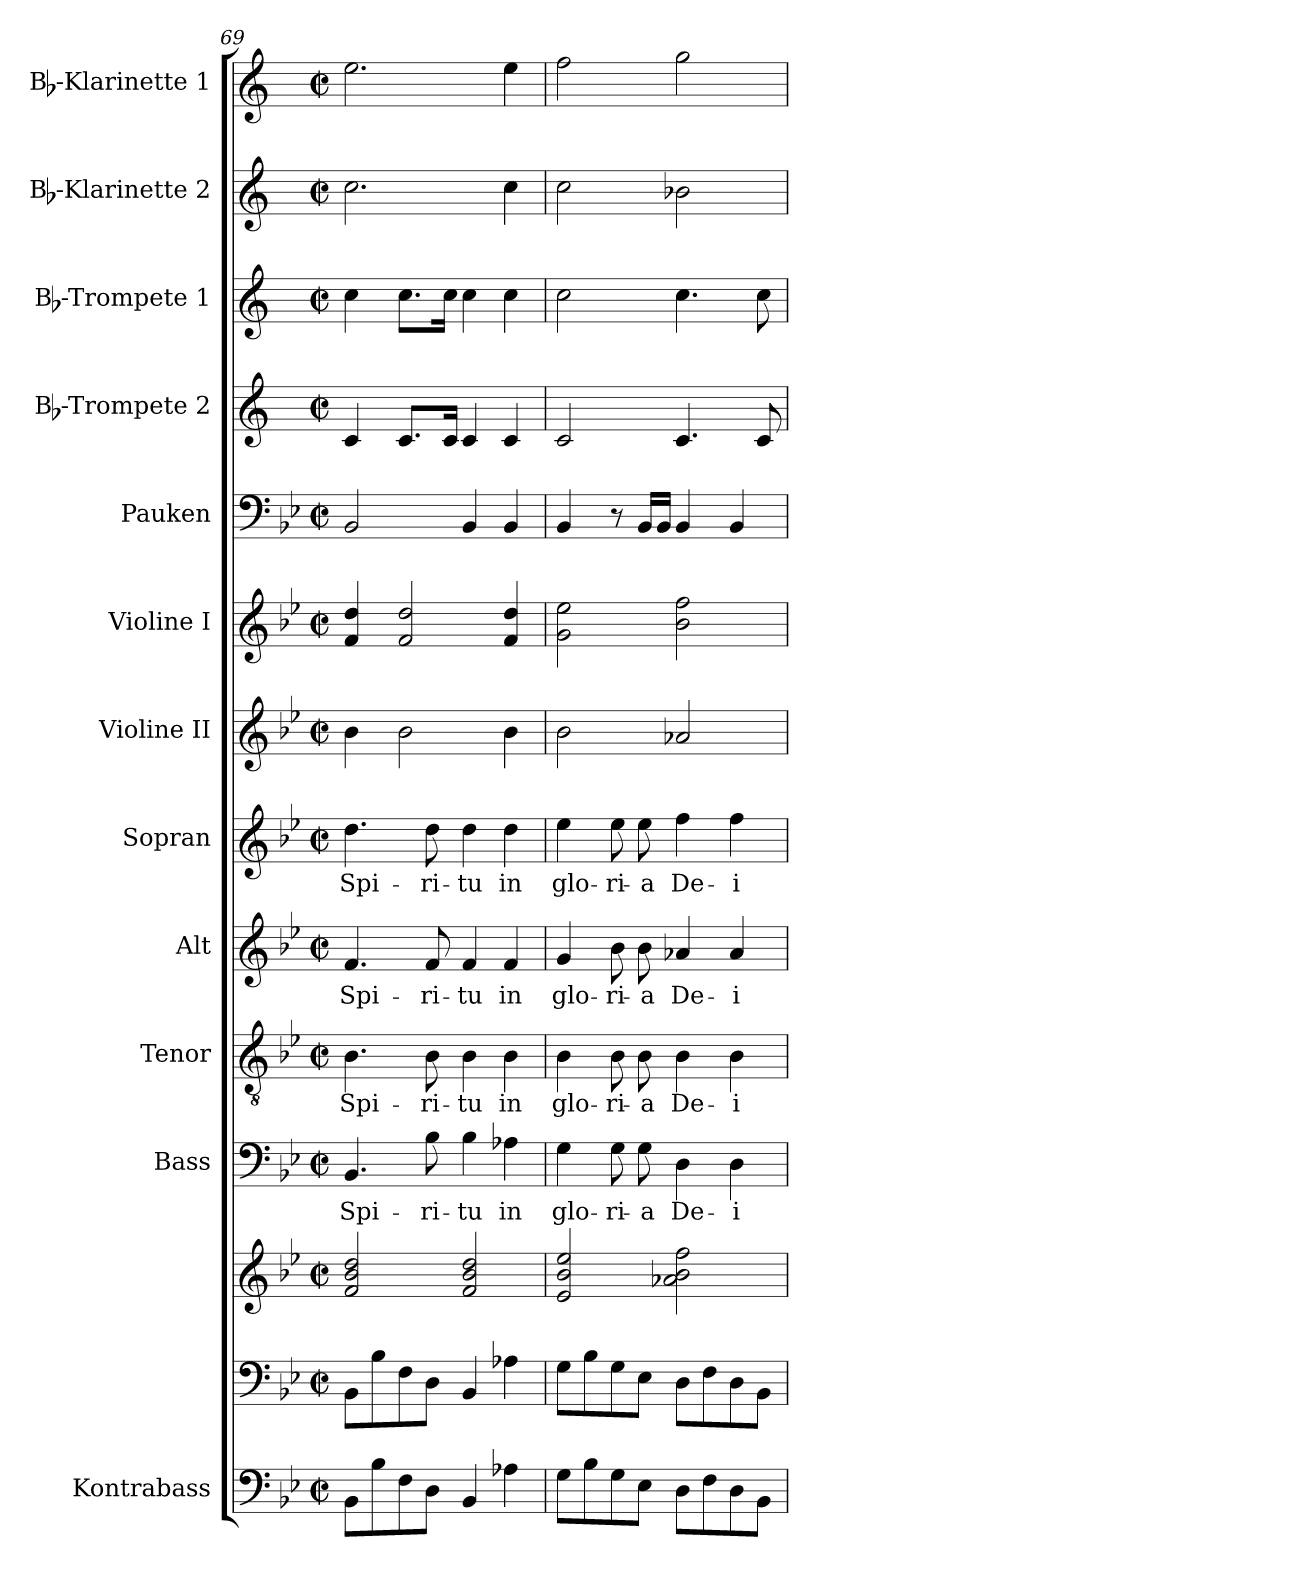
**kern	**kern	**kern	**kern	**text	**kern	**text	**kern	**text	**kern	**text	**kern	**kern	**kern	**kern	**kern	**kern	**kern
*part13	*part12	*part12	*part11	*part11	*part10	*part10	*part9	*part9	*part8	*part8	*part7	*part6	*part5	*part4	*part3	*part2	*part1
*staff14	*staff13	*staff12	*staff11	*staff11	*staff10	*staff10	*staff9	*staff9	*staff8	*staff8	*staff7	*staff6	*staff5	*staff4	*staff3	*staff2	*staff1
*I"Kontrabass	*	*	*I"Bass	*	*I"Tenor	*	*I"Alt	*	*I"Sopran	*	*I"Violine II	*I"Violine I	*I"Pauken	*I"Bb-Trompete 2	*I"Bb-Trompete 1	*I"Bb-Klarinette 2	*I"Bb-Klarinette 1
*I'Kb.	*	*	*I'B.	*	*I'T.	*	*I'A.	*	*I'S.	*	*I'Vl. II	*I'Vl. I	*I'Pk.	*I'Bb Trp. 2	*I'Bb Trp. 1	*I'Bb Kl. 2	*I'Bb Kl. 1
*clefF4	*clefF4	*clefG2	*clefF4	*	*clefGv2	*	*clefG2	*	*clefG2	*	*clefG2	*clefG2	*clefF4	*clefG2	*clefG2	*clefG2	*clefG2
*ITrd7c12	*	*	*	*	*	*	*	*	*	*	*	*	*	*ITrd1c2	*ITrd1c2	*ITrd1c2	*ITrd1c2
*k[b-e-]	*k[b-e-]	*k[b-e-]	*k[b-e-]	*	*k[b-e-]	*	*k[b-e-]	*	*k[b-e-]	*	*k[b-e-]	*k[b-e-]	*k[b-e-]	*k[b-e-]	*k[b-e-]	*k[b-e-]	*k[b-e-]
*B-:	*B-:	*B-:	*B-:	*	*B-:	*	*B-:	*	*B-:	*	*B-:	*B-:	*B-:	*B-:	*B-:	*B-:	*B-:
*M2/2	*M2/2	*M2/2	*M2/2	*	*M2/2	*	*M2/2	*	*M2/2	*	*M2/2	*M2/2	*M2/2	*M2/2	*M2/2	*M2/2	*M2/2
*met(c|)	*met(c|)	*met(c|)	*met(c|)	*	*met(c|)	*	*met(c|)	*	*met(c|)	*	*met(c|)	*met(c|)	*met(c|)	*met(c|)	*met(c|)	*met(c|)	*met(c|)
=69	=69	=69	=69	=69	=69	=69	=69	=69	=69	=69	=69	=69	=69	=69	=69	=69	=69
!	!	!	!	!LO:LY:b	!	!LO:LY:b	!	!LO:LY:b	!	!LO:LY:b	!	!	!	!	!	!	!
8BBB-\L	8BB-\L	2f/ 2b-/ 2dd/	4.BB-/	Spi-	4.B-\	Spi-	4.f/	Spi-	4.dd\	Spi-	4b-\	4f/ 4dd/	2BB-/	4B-/	4b-\	2.b-\	2.dd\
8BB-\	8B-\	.	.	.	.	.	.	.	.	.	.	.	.	.	.	.	.
8FF\	8F\	.	.	.	.	.	.	.	.	.	2b-\	2f/ 2dd/	.	8.B-/L	8.b-\L	.	.
!	!	!	!	!LO:LY:b	!	!LO:LY:b	!	!LO:LY:b	!	!LO:LY:b	!	!	!	!	!	!	!
8DD\J	8D\J	.	8B-\	-ri-	8B-\	-ri-	8f/	-ri-	8dd\	-ri-	.	.	.	.	.	.	.
.	.	.	.	.	.	.	.	.	.	.	.	.	.	16B-/Jk	16b-\Jk	.	.
!	!	!	!	!LO:LY:b	!	!LO:LY:b	!	!LO:LY:b	!	!LO:LY:b	!	!	!	!	!	!	!
4BBB-/	4BB-/	2f/ 2b-/ 2dd/	4B-\	-tu	4B-\	-tu	4f/	-tu	4dd\	-tu	.	.	4BB-/	4B-/	4b-\	.	.
!	!	!	!	!LO:LY:b	!	!LO:LY:b	!	!LO:LY:b	!	!LO:LY:b	!	!	!	!	!	!	!
4AA-X\	4A-X\	.	4A-X\	in	4B-\	in	4f/	in	4dd\	in	4b-\	4f/ 4dd/	4BB-/	4B-/	4b-\	4b-\	4dd\
=70	=70	=70	=70	=70	=70	=70	=70	=70	=70	=70	=70	=70	=70	=70	=70	=70	=70
!	!	!	!	!LO:LY:b	!	!LO:LY:b	!	!LO:LY:b	!	!LO:LY:b	!	!	!	!	!	!	!
8GG\L	8G\L	2e-/ 2b-/ 2ee-/	4G\	glo-	4B-\	glo-	4g/	glo-	4ee-\	glo-	2b-\	2g\ 2ee-\	4BB-/	2B-/	2b-\	2b-\	2ee-\
8BB-\	8B-\	.	.	.	.	.	.	.	.	.	.	.	.	.	.	.	.
!	!	!	!	!LO:LY:b	!	!LO:LY:b	!	!LO:LY:b	!	!LO:LY:b	!	!	!	!	!	!	!
8GG\	8G\	.	8G\	-ri-	8B-\	-ri-	8b-\	-ri-	8ee-\	-ri-	.	.	8r	.	.	.	.
!	!	!	!	!LO:LY:b	!	!LO:LY:b	!	!LO:LY:b	!	!LO:LY:b	!	!	!	!	!	!	!
8EE-\J	8E-\J	.	8G\	-a	8B-\	-a	8b-\	-a	8ee-\	-a	.	.	16BB-/LL	.	.	.	.
.	.	.	.	.	.	.	.	.	.	.	.	.	16BB-/JJ	.	.	.	.
!	!	!	!	!LO:LY:b	!	!LO:LY:b	!	!LO:LY:b	!	!LO:LY:b	!	!	!	!	!	!	!
8DD\L	8D\L	2a-X\ 2b-\ 2ff\	4D\	De-	4B-\	De-	4a-X/	De-	4ff\	De-	2a-X/	2b-\ 2ff\	4BB-/	4.B-/	4.b-\	2a-X\	2ff\
8FF\	8F\	.	.	.	.	.	.	.	.	.	.	.	.	.	.	.	.
!	!	!	!	!LO:LY:b	!	!LO:LY:b	!	!LO:LY:b	!	!LO:LY:b	!	!	!	!	!	!	!
8DD\	8D\	.	4D\	-i	4B-\	-i	4a-/	-i	4ff\	-i	.	.	4BB-/	.	.	.	.
8BBB-\J	8BB-\J	.	.	.	.	.	.	.	.	.	.	.	.	8B-/	8b-\	.	.
=	=	=	=	=	=	=	=	=	=	=	=	=	=	=	=	=	=
*-	*-	*-	*-	*-	*-	*-	*-	*-	*-	*-	*-	*-	*-	*-	*-	*-	*-
